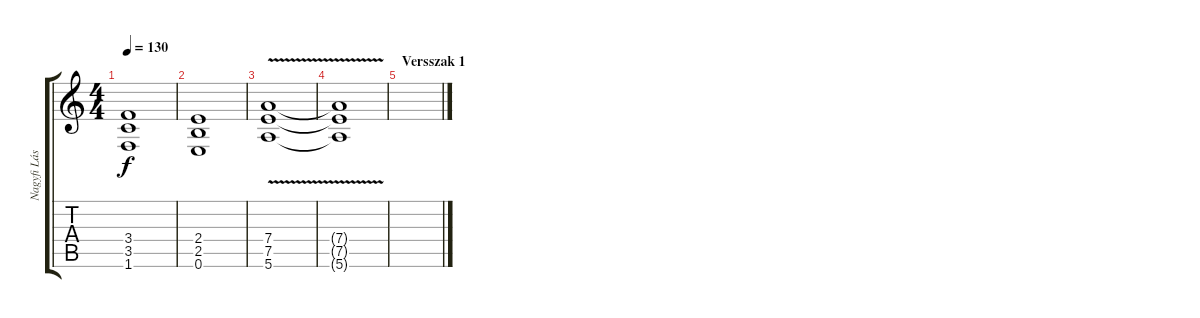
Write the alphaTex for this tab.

\track ("Nagyfi László" "Nagyfi Lás") {instrument distortionguitar}
\staff {score tabs}
\tuning (E4 B3 G3 D3 A2 E2) {hide}
\ts (4 4)
\tempo 130
\clef g2
\ks c
(3.4 3.5 1.6).1{dy f} |
(2.4 2.5 0.6).1 |
(7.4{v} 7.5{v} 5.6{v}).1 |
(7.4{t} 7.5{t} 5.6{t}).1 |
\section ("" "Versszak 1")
